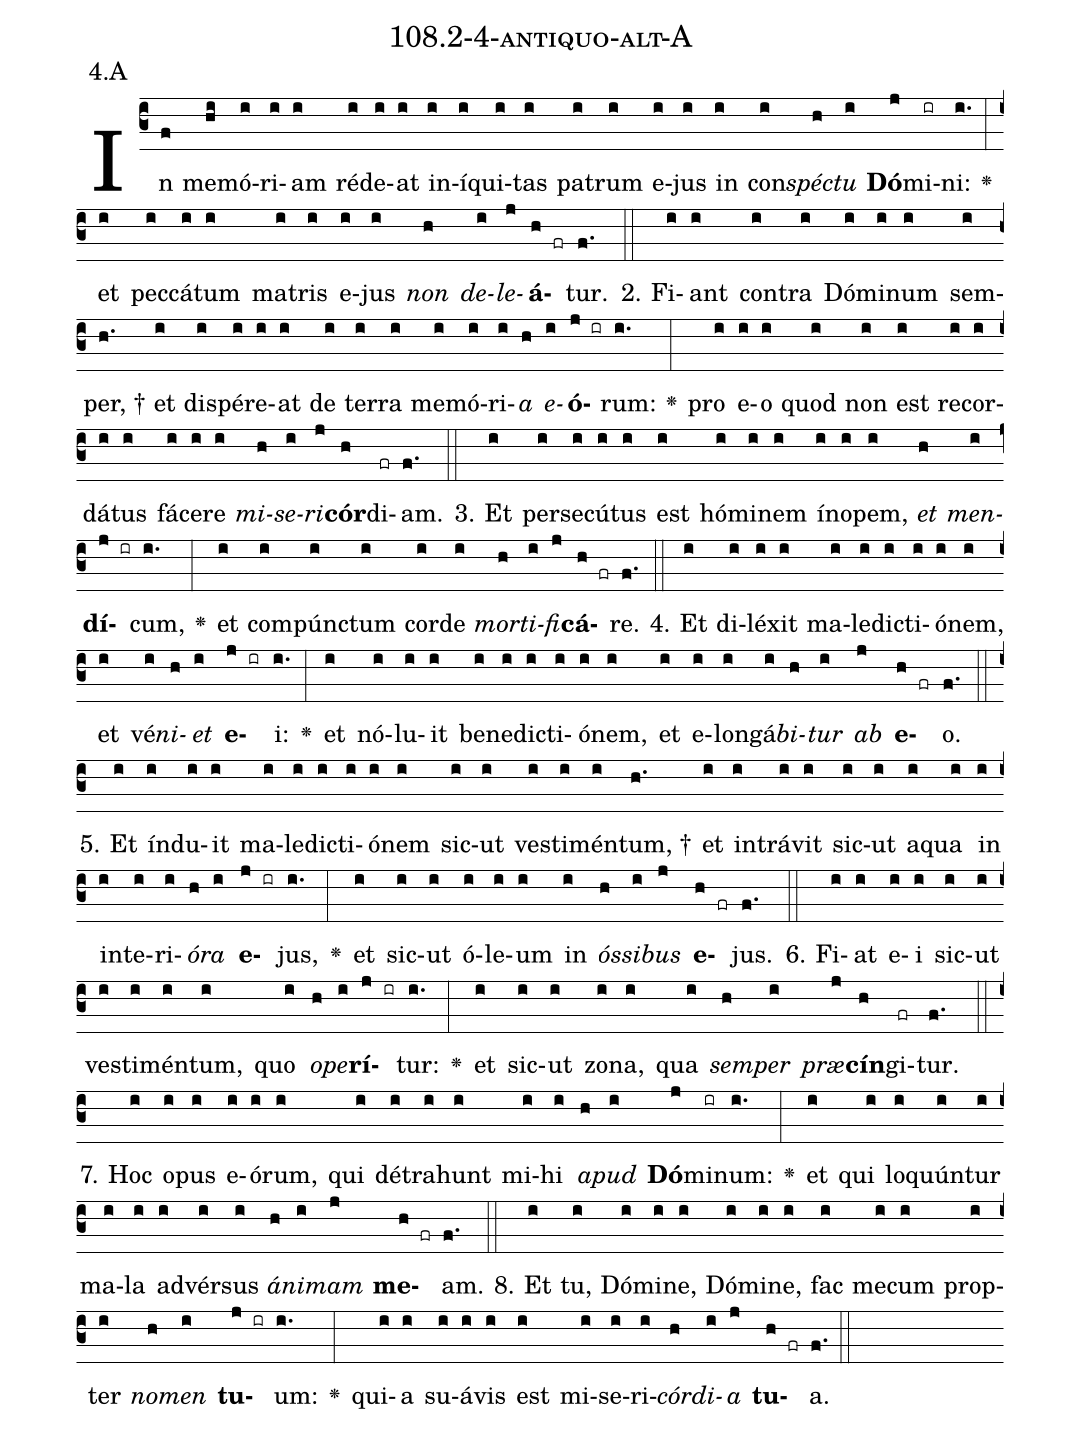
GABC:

name: 108.2-4-antiquo-alt-A;
annotation: 4.A;
%%
(c3)In(f) me(hi)mó(i)ri(i)am(i) réd(i)e(i)at(i) in(i)í(i)qui(i)tas(i) pa(i)trum(i) e(i)jus(i) in(i) con(i)<i>spéc</i>(h)<i>tu</i>(i) <b>Dó</b>(j)mi(ir)ni:(i.) <v>\greheightstar</v>(:) et(i) pec(i)cá(i)tum(i) ma(i)tris(i) e(i)jus(i) <i>non</i>(h) <i>de</i>(i)<i>le</i>(j)<b>á</b>(h fr)tur.(f.) (::)
2. Fi(i)ant(i) con(i)tra(i) Dó(i)mi(i)num(i) sem(i)per, †(h.) et(i) dis(i)pér(i)e(i)at(i) de(i) ter(i)ra(i) me(i)mó(i)ri(i)<i>a</i>(h) <i>e</i>(i)<b>ó</b>(j ir)rum:(i.) <v>\greheightstar</v>(:) pro(i) e(i)o(i) quod(i) non(i) est(i) re(i)cor(i)dá(i)tus(i) fá(i)ce(i)re(i) <i>mi</i>(h)<i>se</i>(i)<i>ri</i>(j)<b>cór</b>(h)di(fr)am.(f.) (::)
3. Et(i) per(i)se(i)cú(i)tus(i) est(i) hó(i)mi(i)nem(i) ín(i)o(i)pem,(i) <i>et</i>(h) <i>men</i>(i)<b>dí</b>(j ir)cum,(i.) <v>\greheightstar</v>(:) et(i) com(i)púnc(i)tum(i) cor(i)de(i) <i>mor</i>(h)<i>ti</i>(i)<i>fi</i>(j)<b>cá</b>(h fr)re.(f.) (::)
4. Et(i) di(i)lé(i)xit(i) ma(i)le(i)dic(i)ti(i)ó(i)nem,(i) et(i) vé(i)<i>ni</i>(h)<i>et</i>(i) <b>e</b>(j ir)i:(i.) <v>\greheightstar</v>(:) et(i) nó(i)lu(i)it(i) be(i)ne(i)dic(i)ti(i)ó(i)nem,(i) et(i) e(i)lon(i)gá(i)<i>bi</i>(h)<i>tur</i>(i) <i>ab</i>(j) <b>e</b>(h fr)o.(f.) (::)
5. Et(i) índ(i)u(i)it(i) ma(i)le(i)dic(i)ti(i)ó(i)nem(i) sic(i)ut(i) ves(i)ti(i)mén(i)tum, †(h.) et(i) in(i)trá(i)vit(i) sic(i)ut(i) a(i)qua(i) in(i) in(i)te(i)ri(i)<i>ó</i>(h)<i>ra</i>(i) <b>e</b>(j ir)jus,(i.) <v>\greheightstar</v>(:) et(i) sic(i)ut(i) ó(i)le(i)um(i) in(i) <i>ós</i>(h)<i>si</i>(i)<i>bus</i>(j) <b>e</b>(h fr)jus.(f.) (::)
6. Fi(i)at(i) e(i)i(i) sic(i)ut(i) ves(i)ti(i)mén(i)tum,(i) quo(i) <i>o</i>(h)<i>pe</i>(i)<b>rí</b>(j ir)tur:(i.) <v>\greheightstar</v>(:) et(i) sic(i)ut(i) zo(i)na,(i) qua(i) <i>sem</i>(h)<i>per</i>(i) <i>præ</i>(j)<b>cín</b>(h)gi(fr)tur.(f.) (::)
7. Hoc(i) o(i)pus(i) e(i)ó(i)rum,(i) qui(i) dé(i)tra(i)hunt(i) mi(i)hi(i) <i>a</i>(h)<i>pud</i>(i) <b>Dó</b>(j)mi(ir)num:(i.) <v>\greheightstar</v>(:) et(i) qui(i) lo(i)quún(i)tur(i) ma(i)la(i) ad(i)vér(i)sus(i) <i>á</i>(h)<i>ni</i>(i)<i>mam</i>(j) <b>me</b>(h fr)am.(f.) (::)
8. Et(i) tu,(i) Dó(i)mi(i)ne,(i) Dó(i)mi(i)ne,(i) fac(i) me(i)cum(i) prop(i)ter(i) <i>no</i>(h)<i>men</i>(i) <b>tu</b>(j ir)um:(i.) <v>\greheightstar</v>(:) qui(i)a(i) su(i)á(i)vis(i) est(i) mi(i)se(i)ri(i)<i>cór</i>(h)<i>di</i>(i)<i>a</i>(j) <b>tu</b>(h fr)a.(f.) (::)
